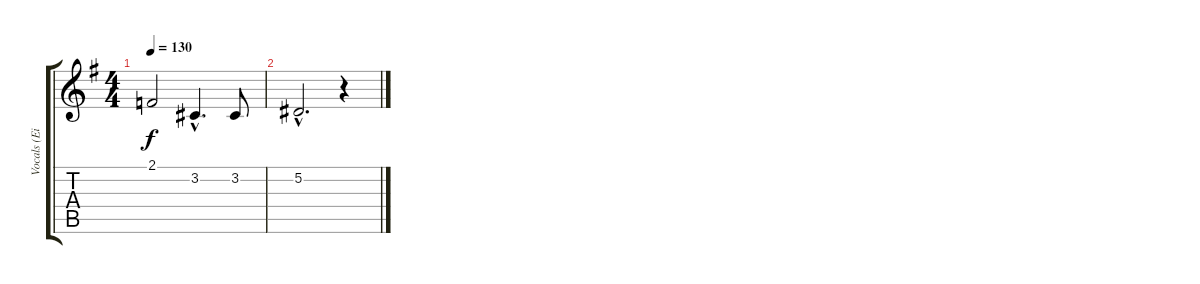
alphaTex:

\track ("Vocals (Eizo)" "Vocals (Ei") {instrument flute}
\staff {score tabs}
\tuning (Eb4 Bb3 Gb3 Db3 Ab2 Eb2) {hide}
\ts (4 4)
\tempo 130
\clef g2
\ks g
2.1.2{dy f} 3.2{hac}.4{d} 3.2.8 |
5.2{hac}.2{d} r.4
